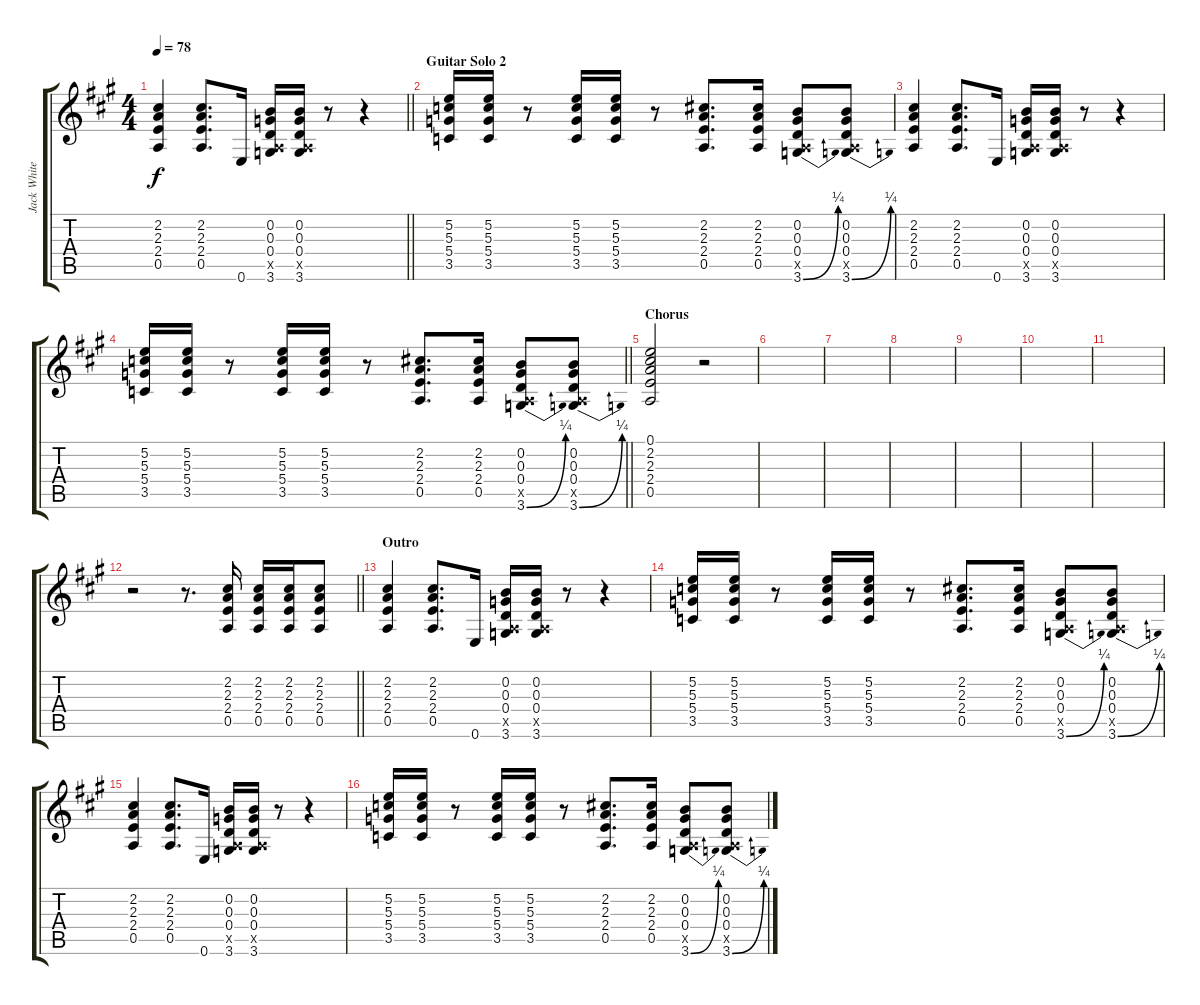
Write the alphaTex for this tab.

\track ("Jack White (Overdriven Guitar)" "Jack White") {instrument overdrivenguitar}
\staff {score tabs}
\tuning (E4 B3 G3 D3 A2 E2) {hide}
\ts (4 4)
\tempo 78
\clef g2
\barLineRight lightlight
\ks a
(2.2 2.3 2.4 0.5).4{dy f} (2.2 2.3 2.4 0.5).8{d} 0.6.16 (0.2 0.3 0.4 0.5{x} 3.6).16 (0.2 0.3 0.4 0.5{x} 3.6).16 r.8 r.4 |
\section ("" "Guitar Solo 2")
(5.2 5.3 5.4 3.5).16 (5.2 5.3 5.4 3.5).16 r.8 (5.2 5.3 5.4 3.5).16 (5.2 5.3 5.4 3.5).16 r.8 (2.2 2.3 2.4 0.5).8{d} (2.2 2.3 2.4 0.5).16 (0.2 0.3 0.4 0.5{x} 3.6{be (bend 0 0 60 1)}).8 (0.2 0.3 0.4 0.5{x} 3.6{be (bend 0 0 60 1)}).8 |
(2.2 2.3 2.4 0.5).4 (2.2 2.3 2.4 0.5).8{d} 0.6.16 (0.2 0.3 0.4 0.5{x} 3.6).16 (0.2 0.3 0.4 0.5{x} 3.6).16 r.8 r.4 |
\barLineRight lightlight
(5.2 5.3 5.4 3.5).16 (5.2 5.3 5.4 3.5).16 r.8 (5.2 5.3 5.4 3.5).16 (5.2 5.3 5.4 3.5).16 r.8 (2.2 2.3 2.4 0.5).8{d} (2.2 2.3 2.4 0.5).16 (0.2 0.3 0.4 0.5{x} 3.6{be (bend 0 0 60 1)}).8 (0.2 0.3 0.4 0.5{x} 3.6{be (bend 0 0 60 1)}).8 |
\section ("" "Chorus")
(0.1 2.2 2.3 2.4 0.5).2{volume 0} r.2 |
|
|
|
|
|
|
\barLineRight lightlight
r.2{volume 8} r.8{d} (2.2 2.3 2.4 0.5).16 (2.2 2.3 2.4 0.5).16 (2.2 2.3 2.4 0.5).16 (2.2 2.3 2.4 0.5).8 |
\section ("" "Outro")
(2.2 2.3 2.4 0.5).4 (2.2 2.3 2.4 0.5).8{d} 0.6.16 (0.2 0.3 0.4 0.5{x} 3.6).16 (0.2 0.3 0.4 0.5{x} 3.6).16 r.8 r.4 |
(5.2 5.3 5.4 3.5).16 (5.2 5.3 5.4 3.5).16 r.8 (5.2 5.3 5.4 3.5).16 (5.2 5.3 5.4 3.5).16 r.8 (2.2 2.3 2.4 0.5).8{d} (2.2 2.3 2.4 0.5).16 (0.2 0.3 0.4 0.5{x} 3.6{be (bend 0 0 60 1)}).8 (0.2 0.3 0.4 0.5{x} 3.6{be (bend 0 0 60 1)}).8 |
(2.2 2.3 2.4 0.5).4 (2.2 2.3 2.4 0.5).8{d} 0.6.16 (0.2 0.3 0.4 0.5{x} 3.6).16 (0.2 0.3 0.4 0.5{x} 3.6).16 r.8 r.4 |
(5.2 5.3 5.4 3.5).16{volume 0} (5.2 5.3 5.4 3.5).16 r.8 (5.2 5.3 5.4 3.5).16 (5.2 5.3 5.4 3.5).16 r.8 (2.2 2.3 2.4 0.5).8{d} (2.2 2.3 2.4 0.5).16 (0.2 0.3 0.4 0.5{x} 3.6{be (bend 0 0 60 1)}).8 (0.2 0.3 0.4 0.5{x} 3.6{be (bend 0 0 60 1)}).8
